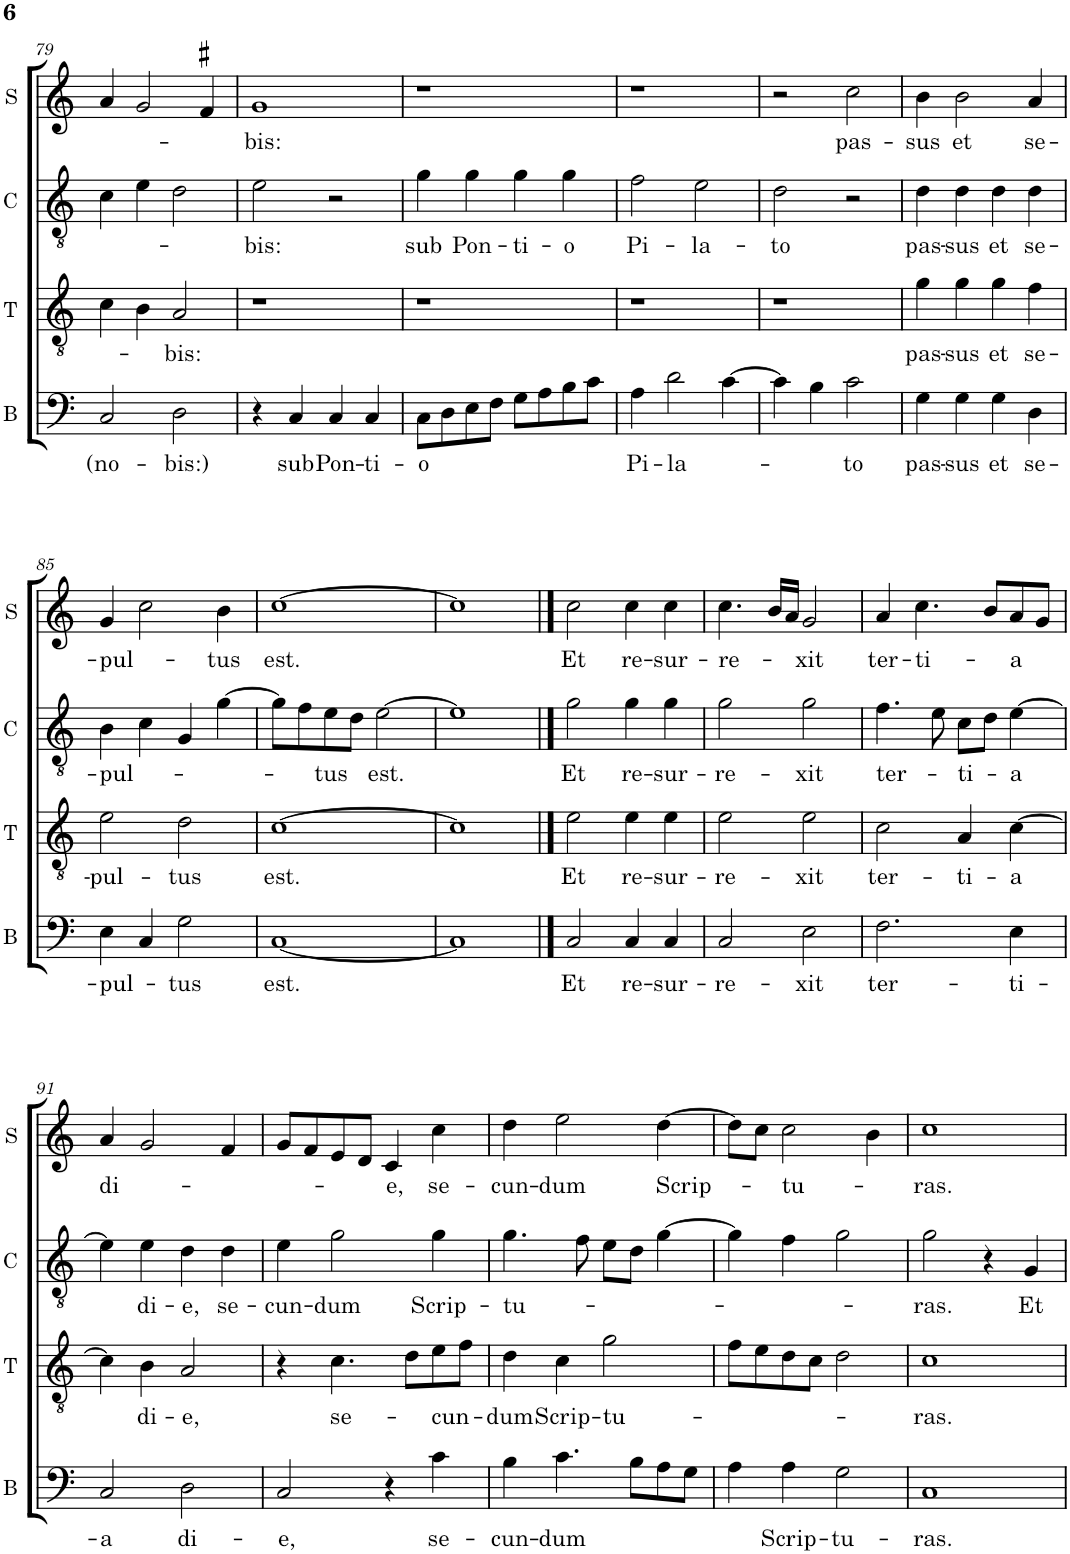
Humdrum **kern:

**kern	**text	**kern	**text	**kern	**text	**kern	**text
*part4	*part4	*part3	*part3	*part2	*part2	*part1	*part1
*staff4	*staff4	*staff3	*staff3	*staff2	*staff2	*staff1	*staff1
*I"B	*	*I"T	*	*I"C	*	*I"S	*
*I'B	*	*I'T	*	*I'C	*	*I'S	*
!!LO:PB:g=z
*clefF4	*	*clefGv2	*	*clefGv2	*	*clefG2	*
*	*	*	*	*Trd4c7	*	*	*
*k[]	*	*k[]	*	*k[]	*	*k[]	*
*M2/2	*	*M2/2	*	*M2/2	*	*M2/2	*
*met(c|)	*	*met(c|)	*	*met(c|)	*	*met(c|)	*
=79	=79	=79	=79	=79	=79	=79	=79
!	!LO:LY:b	!	!	!	!	!	!
2C/	(no-	4c\	.	4c\	.	4a/	.
.	.	4B\	.	4e\	.	2g/	.
!	!LO:LY:b	!	!LO:LY:b	!	!	!	!
2D\	-bis:)	2A/	-bis:	2d\	.	.	.
.	.	.	.	.	.	4f#X/	.
=80	=80	=80	=80	=80	=80	=80	=80
!	!	!	!	!	!LO:LY:b	!	!LO:LY:b
4r	.	1r	.	2e\	-bis:	1g	-bis:
!	!LO:LY:b	!	!	!	!	!	!
4C/	sub	.	.	.	.	.	.
!	!LO:LY:b	!	!	!	!	!	!
4C/	Pon-	.	.	2r	.	.	.
!	!LO:LY:b	!	!	!	!	!	!
4C/	-ti-	.	.	.	.	.	.
=81	=81	=81	=81	=81	=81	=81	=81
!	!LO:LY:b	!	!	!	!LO:LY:b	!	!
8C\L	-o	1r	.	4g\	sub	1r	.
8D\	.	.	.	.	.	.	.
!	!	!	!	!	!LO:LY:b	!	!
8E\	.	.	.	4g\	Pon-	.	.
8F\J	.	.	.	.	.	.	.
!	!	!	!	!	!LO:LY:b	!	!
8G\L	.	.	.	4g\	-ti-	.	.
8A\	.	.	.	.	.	.	.
!	!	!	!	!	!LO:LY:b	!	!
8B\	.	.	.	4g\	-o	.	.
8c\J	.	.	.	.	.	.	.
=82	=82	=82	=82	=82	=82	=82	=82
!	!LO:LY:b	!	!	!	!LO:LY:b	!	!
4A\	Pi-	1r	.	2f\	Pi-	1r	.
!	!LO:LY:b	!	!	!	!	!	!
2d\	-la-	.	.	.	.	.	.
!	!	!	!	!	!LO:LY:b	!	!
.	.	.	.	2e\	-la-	.	.
[4c\	.	.	.	.	.	.	.
=83	=83	=83	=83	=83	=83	=83	=83
!	!	!	!	!	!LO:LY:b	!	!
4c\]	.	1r	.	2d\	-to	2r	.
4B\	.	.	.	.	.	.	.
!	!LO:LY:b	!	!	!	!	!	!LO:LY:b
2c\	-to	.	.	2r	.	2cc\	pas-
=84	=84	=84	=84	=84	=84	=84	=84
!	!LO:LY:b	!	!LO:LY:b	!	!LO:LY:b	!	!LO:LY:b
4G\	pas-	4g\	pas-	4d\	pas-	4b\	-sus
!	!LO:LY:b	!	!LO:LY:b	!	!LO:LY:b	!	!LO:LY:b
4G\	-sus	4g\	-sus	4d\	-sus	2b\	et
!	!LO:LY:b	!	!LO:LY:b	!	!LO:LY:b	!	!
4G\	et	4g\	et	4d\	et	.	.
!	!LO:LY:b	!	!LO:LY:b	!	!LO:LY:b	!	!LO:LY:b
4D\	se-	4f\	se-	4d\	se-	4a/	se-
!!LO:LB:g=z
=85	=85	=85	=85	=85	=85	=85	=85
!	!LO:LY:b	!	!LO:LY:b	!	!LO:LY:b	!	!LO:LY:b
4E\	-pul-	2e\	-pul-	4B\	-pul-	4g/	-pul-
4C/	.	.	.	4c\	.	2cc\	.
!	!LO:LY:b	!	!LO:LY:b	!	!	!	!
2G\	-tus	2d\	-tus	4G/	.	.	.
!	!	!	!	!	!	!	!LO:LY:b
.	.	.	.	[4g\	.	4b\	-tus
=86	=86	=86	=86	=86	=86	=86	=86
!	!LO:LY:b	!	!LO:LY:b	!	!	!	!LO:LY:b
[1C	est.	[1c	est.	8g\L]	.	[1cc	est.
.	.	.	.	8f\	.	.	.
!	!	!	!	!	!LO:LY:b	!	!
.	.	.	.	8e\	-tus	.	.
.	.	.	.	8d\J	.	.	.
!	!	!	!	!	!LO:LY:b	!	!
.	.	.	.	[2e\	est.	.	.
=87	=87	=87	=87	=87	=87	=87	=87
1C]	.	1c]	.	1e]	.	1cc]	.
==88	==88	==88	==88	==88	==88	==88	==88
!	!LO:LY:b	!	!LO:LY:b	!	!LO:LY:b	!	!LO:LY:b
2C/	Et	2e\	Et	2g\	Et	2cc\	Et
!	!LO:LY:b	!	!LO:LY:b	!	!LO:LY:b	!	!LO:LY:b
4C/	re-	4e\	re-	4g\	re-	4cc\	re-
!	!LO:LY:b	!	!LO:LY:b	!	!LO:LY:b	!	!LO:LY:b
4C/	-sur-	4e\	-sur-	4g\	-sur-	4cc\	-sur-
=89	=89	=89	=89	=89	=89	=89	=89
!	!LO:LY:b	!	!LO:LY:b	!	!LO:LY:b	!	!LO:LY:b
2C/	-re-	2e\	-re-	2g\	-re-	4.cc\	-re-
.	.	.	.	.	.	16b/LL	.
.	.	.	.	.	.	16a/JJ	.
!	!LO:LY:b	!	!LO:LY:b	!	!LO:LY:b	!	!LO:LY:b
2E\	-xit	2e\	-xit	2g\	-xit	2g/	-xit
=90	=90	=90	=90	=90	=90	=90	=90
!	!LO:LY:b	!	!LO:LY:b	!	!LO:LY:b	!	!LO:LY:b
2.F\	ter-	2c\	ter-	4.f\	ter-	4a/	ter-
!	!	!	!	!	!	!	!LO:LY:b
.	.	.	.	.	.	4.cc\	-ti-
.	.	.	.	8e\	.	.	.
!	!	!	!LO:LY:b	!	!LO:LY:b	!	!
.	.	4A/	-ti-	8c\L	-ti-	.	.
.	.	.	.	8d\J	.	8b/L	.
!	!LO:LY:b	!	!LO:LY:b	!	!LO:LY:b	!	!LO:LY:b
4E\	-ti-	[4c\	-a	[4e\	-a	8a/	-a
.	.	.	.	.	.	8g/J	.
!!LO:LB:g=z
=91	=91	=91	=91	=91	=91	=91	=91
!	!LO:LY:b	!	!	!	!	!	!LO:LY:b
2C/	-a	4c\]	.	4e\]	.	4a/	di-
!	!	!	!LO:LY:b	!	!LO:LY:b	!	!
.	.	4B\	di-	4e\	di-	2g/	.
!	!LO:LY:b	!	!LO:LY:b	!	!LO:LY:b	!	!
2D\	di-	2A/	-e,	4d\	-e,	.	.
!	!	!	!	!	!LO:LY:b	!	!
.	.	.	.	4d\	se-	4f/	.
=92	=92	=92	=92	=92	=92	=92	=92
!	!LO:LY:b	!	!	!	!LO:LY:b	!	!
2C/	-e,	4r	.	4e\	-cun-	8g/L	.
.	.	.	.	.	.	8f/	.
!	!	!	!LO:LY:b	!	!LO:LY:b	!	!
.	.	4.c\	se-	2g\	-dum	8e/	.
.	.	.	.	.	.	8d/J	.
!	!	!	!	!	!	!	!LO:LY:b
4r	.	.	.	.	.	4c/	-e,
.	.	8d\L	.	.	.	.	.
!	!LO:LY:b	!	!LO:LY:b	!	!LO:LY:b	!	!LO:LY:b
4c\	se-	8e\	-cun-	4g\	Scrip-	4cc\	se-
.	.	8f\J	.	.	.	.	.
=93	=93	=93	=93	=93	=93	=93	=93
!	!LO:LY:b	!	!LO:LY:b	!	!LO:LY:b	!	!LO:LY:b
4B\	-cun-	4d\	-dum	4.g\	-tu-	4dd\	-cun-
!	!LO:LY:b	!	!LO:LY:b	!	!	!	!LO:LY:b
4.c\	-dum	4c\	Scrip-	.	.	2ee\	-dum
.	.	.	.	8f\	.	.	.
!	!	!	!LO:LY:b	!	!	!	!
.	.	2g\	-tu-	8e\L	.	.	.
8B\L	.	.	.	8d\J	.	.	.
!	!	!	!	!	!	!	!LO:LY:b
8A\	.	.	.	[4g\	.	[4dd\	Scrip-
8G\J	.	.	.	.	.	.	.
=94	=94	=94	=94	=94	=94	=94	=94
4A\	.	8f\L	.	4g\]	.	8dd\L]	.
.	.	8e\	.	.	.	8cc\J	.
!	!LO:LY:b	!	!	!	!	!	!LO:LY:b
4A\	Scrip-	8d\	.	4f\	.	2cc\	-tu-
.	.	8c\J	.	.	.	.	.
!	!LO:LY:b	!	!	!	!	!	!
2G\	-tu-	2d\	.	2g\	.	.	.
.	.	.	.	.	.	4b\	.
=95	=95	=95	=95	=95	=95	=95	=95
!	!LO:LY:b	!	!LO:LY:b	!	!LO:LY:b	!	!LO:LY:b
1C	-ras.	1c	-ras.	2g\	-ras.	1cc	-ras.
.	.	.	.	4r	.	.	.
!	!	!	!	!	!LO:LY:b	!	!
.	.	.	.	4G/	Et	.	.
=	=	=	=	=	=	=	=
*-	*-	*-	*-	*-	*-	*-	*-
